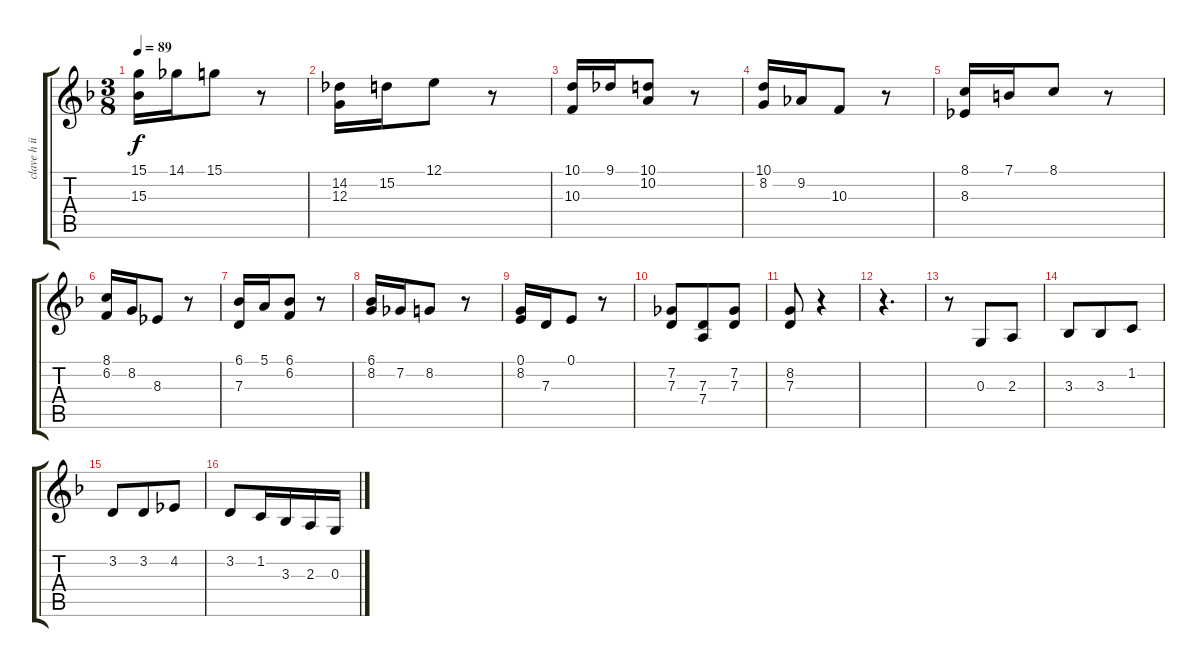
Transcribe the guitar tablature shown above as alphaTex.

\track ("clave h iii" "clave h ii") {instrument harpsichord}
\staff {score tabs}
\tuning (E4 B3 G3 D3 A2 E2) {hide}
\ts (3 8)
\tempo 89
\clef g2
\ks dminor
(15.1 15.3).16{dy f} 14.1.16 15.1.8 r.8 |
(14.2 12.3).16 15.2.16 12.1.8 r.8 |
(10.1 10.3).16 9.1.16 (10.1 10.2).8 r.8 |
(10.1 8.2).16 9.2.16 10.3.8 r.8 |
(8.1 8.3).16 7.1.16 8.1.8 r.8 |
(8.1 6.2).16 8.2.16 8.3.8 r.8 |
(6.1 7.3).16 5.1.16 (6.1 6.2).8 r.8 |
(6.1 8.2).16 7.2.16 8.2.8 r.8 |
(0.1 8.2).16 7.3.16 0.1.8 r.8 |
(7.2 7.3).8 (7.3 7.4).8 (7.2 7.3).8 |
(8.2 7.3).8 r.4 |
r.4{d} |
r.8 0.3.8 2.3.8 |
3.3.8 3.3.8 1.2.8 |
3.2.8 3.2.8 4.2.8 |
3.2.8 1.2.16 3.3.16 2.3.16 0.3.16
